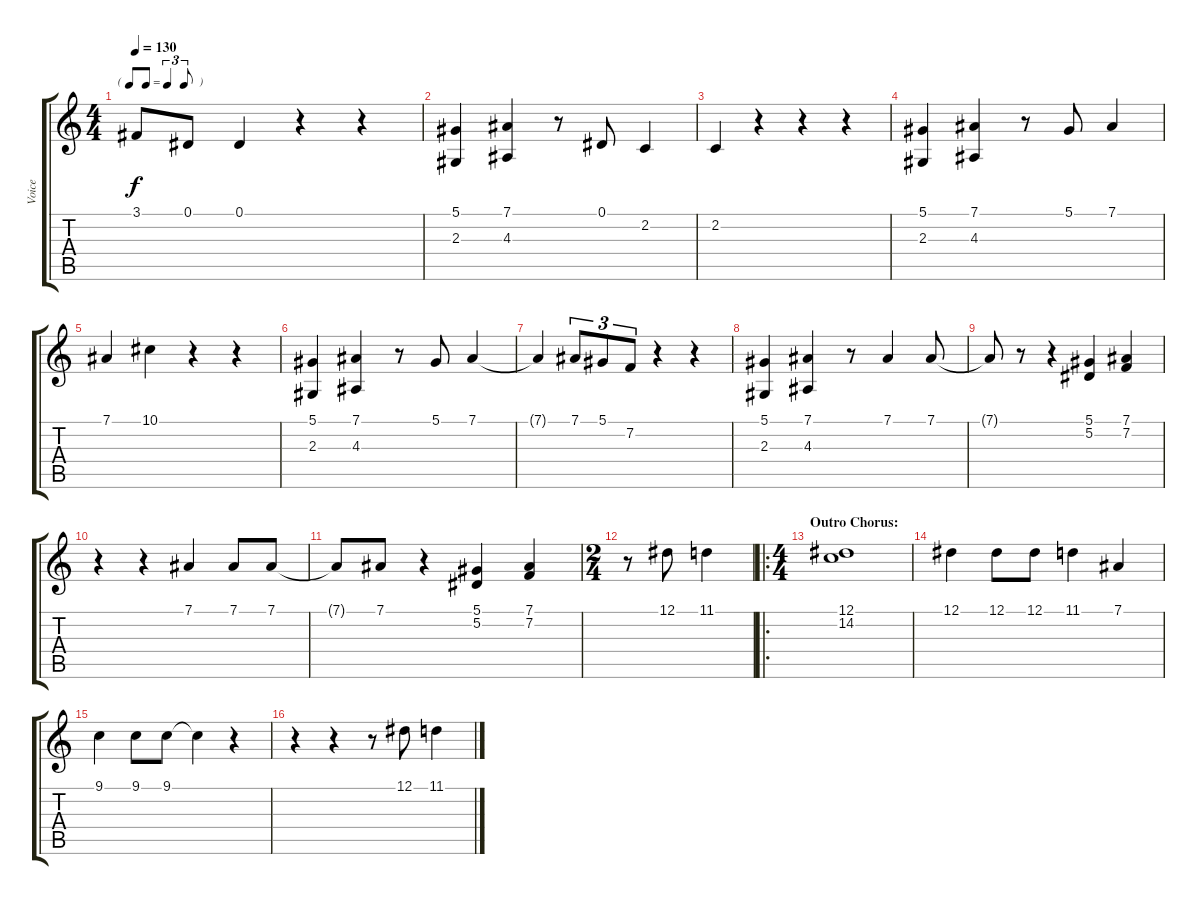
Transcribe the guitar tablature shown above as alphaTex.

\track ("Voice" "Voice") {instrument violin}
\staff {score tabs}
\tuning (Eb4 Bb3 Gb3 Db3 Ab2 Eb2) {hide}
\ts (4 4)
\tf triplet8th
\tempo 130
\clef g2
\ks c
3.1.8{dy f} 0.1.8 0.1.4 r.4 r.4 |
(5.1 2.3).4 (7.1 4.3).4 r.8 0.1.8 2.2.4 |
2.2.4 r.4 r.4 r.4 |
(5.1 2.3).4 (7.1 4.3).4 r.8 5.1.8 7.1.4 |
7.1.4 10.1.4 r.4 r.4 |
(5.1 2.3).4 (7.1 4.3).4 r.8 5.1.8 7.1.4 |
7.1{t}.4 7.1.8{tu (3 2)} 5.1.8{tu (3 2)} 7.2.8{tu (3 2)} r.4 r.4 |
(5.1 2.3).4 (7.1 4.3).4 r.8 7.1.4 7.1.8 |
7.1{t}.8 r.8 r.4 (5.1 5.2).4 (7.1 7.2).4 |
r.4 r.4 7.1.4 7.1.8 7.1.8 |
7.1{t}.8 7.1.8 r.4 (5.1 5.2).4 (7.1 7.2).4 |
\ts (2 4)
r.8 12.1.8 11.1.4 |
\ro
\ts (4 4)
\section ("" "Outro Chorus:")
(12.1 14.2).1 |
12.1.4 12.1.8 12.1.8 11.1.4 7.1.4 |
9.1.4 9.1.8 9.1.8 9.1{t}.4 r.4 |
r.4 r.4 r.8 12.1.8 11.1.4
